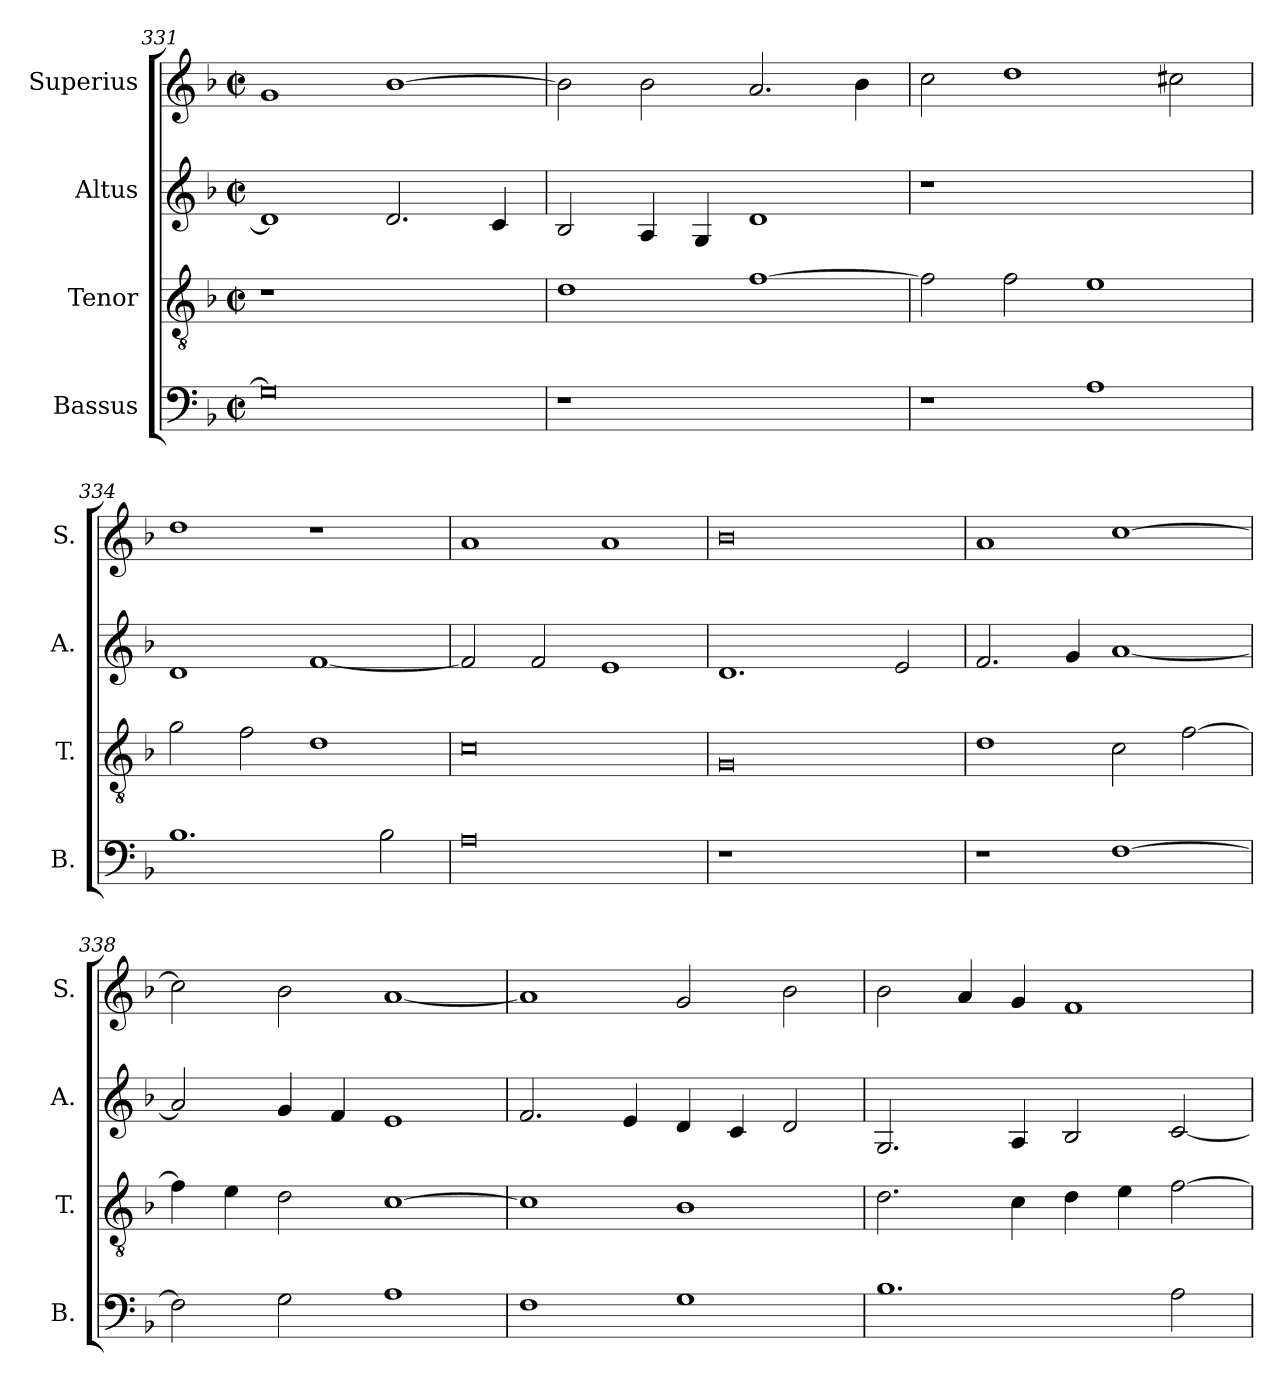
**kern	**kern	**kern	**kern
*part4	*part3	*part2	*part1
*staff4	*staff3	*staff2	*staff1
*I"Bassus	*I"Tenor	*I"Altus	*I"Superius
*I'B.	*I'T.	*I'A.	*I'S.
!!LO:PB:g=z
*clefF4	*clefGv2	*clefG2	*clefG2
*	*ITrd7c12	*	*
*k[b-]	*k[b-]	*k[b-]	*k[b-]
*F:	*F:	*F:	*F:
*M2/2	*M2/2	*M2/2	*M2/2
*met(c|)	*met(c|)	*met(c|)	*met(c|)
=331	=331	=331	=331
!	!LO:N:vis=1	!	!
0Gi]	1r	1di]	1gi
.	1ryy	2.di/	[>1b-i
.	.	4ci/	.
=332	=332	=332	=332
!LO:N:vis=1	!	!	!
1r	1Di	2B-i/	2b-i\]
.	.	4Ai/	2b-i\
.	.	4Gi/	.
1ryy	[>1Fi	1di	2.ai/
.	.	.	4b-i\
=333	=333	=333	=333
!	!	!LO:N:vis=1	!
1r	2Fi\]	1r	2cci\
.	2Fi\	.	1ddi
1Ai	1Ei	1ryy	.
.	.	.	2cc#Xi\
=334	=334	=334	=334
1.B-i	2Gi\	1di	1ddi
.	2Fi\	.	.
.	1Di	[<1fi	1r
2B-i\	.	.	.
=335	=335	=335	=335
0Ai	0Ci	2fi/]	1ai
.	.	2fi/	.
.	.	1ei	1ai
=336	=336	=336	=336
!LO:N:vis=1	!	!	!
1r	0GGi	1.di	0b-i
1ryy	.	.	.
.	.	2ei/	.
!!LO:LB:g=z
=337	=337	=337	=337
1r	1Di	2.fi/	1ai
.	.	4gi/	.
[>1Fi	2Ci\	[<1ai	[>1cci
.	[>2Fi\	.	.
=338	=338	=338	=338
2Fi\]	4Fi\]	2ai/]	2cci\]
.	4Ei\	.	.
2Gi\	2Di\	4gi/	2b-i\
.	.	4fi/	.
1Ai	[>1Ci	1ei	[<1ai
=339	=339	=339	=339
1Fi	1Ci]	2.fi/	1ai]
.	.	4ei/	.
1Gi	1BB-i	4di/	2gi/
.	.	4ci/	.
.	.	2di/	2b-i\
=340	=340	=340	=340
1.B-i	2.Di\	2.Gi/	2b-i\
.	.	.	4ai/
.	4Ci\	4Ai/	4gi/
.	4Di\	2B-i/	1fi
.	4Ei\	.	.
2Ai\	[>2Fi\	[<2ci/	.
=	=	=	=
*-	*-	*-	*-
